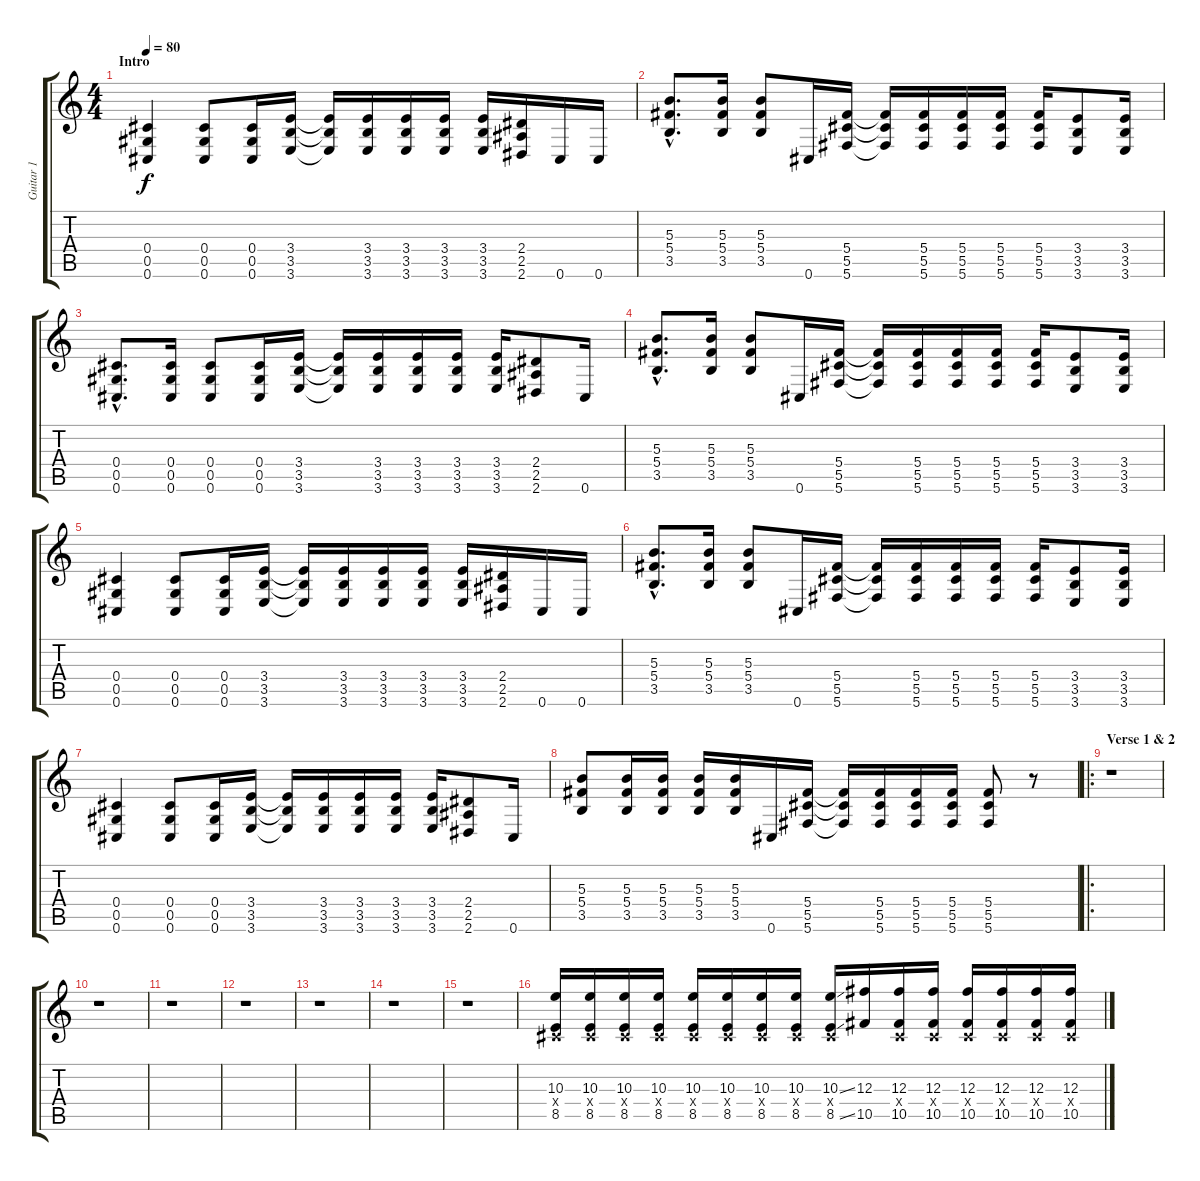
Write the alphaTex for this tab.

\track ("Guitar 1" "Guitar 1") {instrument distortionguitar}
\staff {score tabs}
\tuning (Eb4 Bb3 Gb3 Db3 Ab2 Db2) {hide}
\ts (4 4)
\section ("" "Intro")
\tempo 80
\clef g2
\ks c
(0.4 0.5 0.6).4{dy f instrument distortionguitar} (0.4 0.5 0.6).8 (0.4 0.5 0.6).16 (3.4 3.5 3.6).16 (3.4{t} 3.5{t} 3.6{t}).16 (3.4 3.5 3.6).16 (3.4 3.5 3.6).16 (3.4 3.5 3.6).16 (3.4 3.5 3.6).16 (2.4 2.5 2.6).16 0.6.16 0.6.16 |
(5.3{hac} 5.4{hac} 3.5{hac}).8{d} (5.3 5.4 3.5).16 (5.3 5.4 3.5).8 0.6.16 (5.4 5.5 5.6).16 (5.4{t} 5.5{t} 5.6{t}).16 (5.4 5.5 5.6).16 (5.4 5.5 5.6).16 (5.4 5.5 5.6).16 (5.4 5.5 5.6).16 (3.4 3.5 3.6).8 (3.4 3.5 3.6).16 |
(0.4{hac} 0.5{hac} 0.6{hac}).8{d} (0.4 0.5 0.6).16 (0.4 0.5 0.6).8 (0.4 0.5 0.6).16 (3.4 3.5 3.6).16 (3.4{t} 3.5{t} 3.6{t}).16 (3.4 3.5 3.6).16 (3.4 3.5 3.6).16 (3.4 3.5 3.6).16 (3.4 3.5 3.6).16 (2.4 2.5 2.6).8 0.6.16 |
(5.3{hac} 5.4{hac} 3.5{hac}).8{d} (5.3 5.4 3.5).16 (5.3 5.4 3.5).8 0.6.16 (5.4 5.5 5.6).16 (5.4{t} 5.5{t} 5.6{t}).16 (5.4 5.5 5.6).16 (5.4 5.5 5.6).16 (5.4 5.5 5.6).16 (5.4 5.5 5.6).16 (3.4 3.5 3.6).8 (3.4 3.5 3.6).16 |
(0.4 0.5 0.6).4 (0.4 0.5 0.6).8 (0.4 0.5 0.6).16 (3.4 3.5 3.6).16 (3.4{t} 3.5{t} 3.6{t}).16 (3.4 3.5 3.6).16 (3.4 3.5 3.6).16 (3.4 3.5 3.6).16 (3.4 3.5 3.6).16 (2.4 2.5 2.6).16 0.6.16 0.6.16 |
(5.3{hac} 5.4{hac} 3.5{hac}).8{d} (5.3 5.4 3.5).16 (5.3 5.4 3.5).8 0.6.16 (5.4 5.5 5.6).16 (5.4{t} 5.5{t} 5.6{t}).16 (5.4 5.5 5.6).16 (5.4 5.5 5.6).16 (5.4 5.5 5.6).16 (5.4 5.5 5.6).16 (3.4 3.5 3.6).8 (3.4 3.5 3.6).16 |
(0.4 0.5 0.6).4 (0.4 0.5 0.6).8 (0.4 0.5 0.6).16 (3.4 3.5 3.6).16 (3.4{t} 3.5{t} 3.6{t}).16 (3.4 3.5 3.6).16 (3.4 3.5 3.6).16 (3.4 3.5 3.6).16 (3.4 3.5 3.6).16 (2.4 2.5 2.6).8 0.6.16 |
(5.3 5.4 3.5).8 (5.3 5.4 3.5).16 (5.3 5.4 3.5).16 (5.3 5.4 3.5).16 (5.3 5.4 3.5).16 0.6.16 (5.4 5.5 5.6).16 (5.4{t} 5.5{t} 5.6{t}).16 (5.4 5.5 5.6).16 (5.4 5.5 5.6).16 (5.4 5.5 5.6).16 (5.4 5.5 5.6).8 r.8 |
\ro
\section ("" "Verse 1 & 2")
r.1 |
r.1 |
r.1 |
r.1 |
r.1 |
r.1 |
r.1 |
(10.3 0.4{x} 8.5).16 (10.3 0.4{x} 8.5).16 (10.3 0.4{x} 8.5).16 (10.3 0.4{x} 8.5).16 (10.3 0.4{x} 8.5).16 (10.3 0.4{x} 8.5).16 (10.3 0.4{x} 8.5).16 (10.3 0.4{x} 8.5).16 (10.3{ss} 0.4{x} 8.5{ss}).16 (12.3 10.5).16 (12.3 0.4{x} 10.5).16 (12.3 0.4{x} 10.5).16 (12.3 0.4{x} 10.5).16 (12.3 0.4{x} 10.5).16 (12.3 0.4{x} 10.5).16 (12.3 0.4{x} 10.5).16
